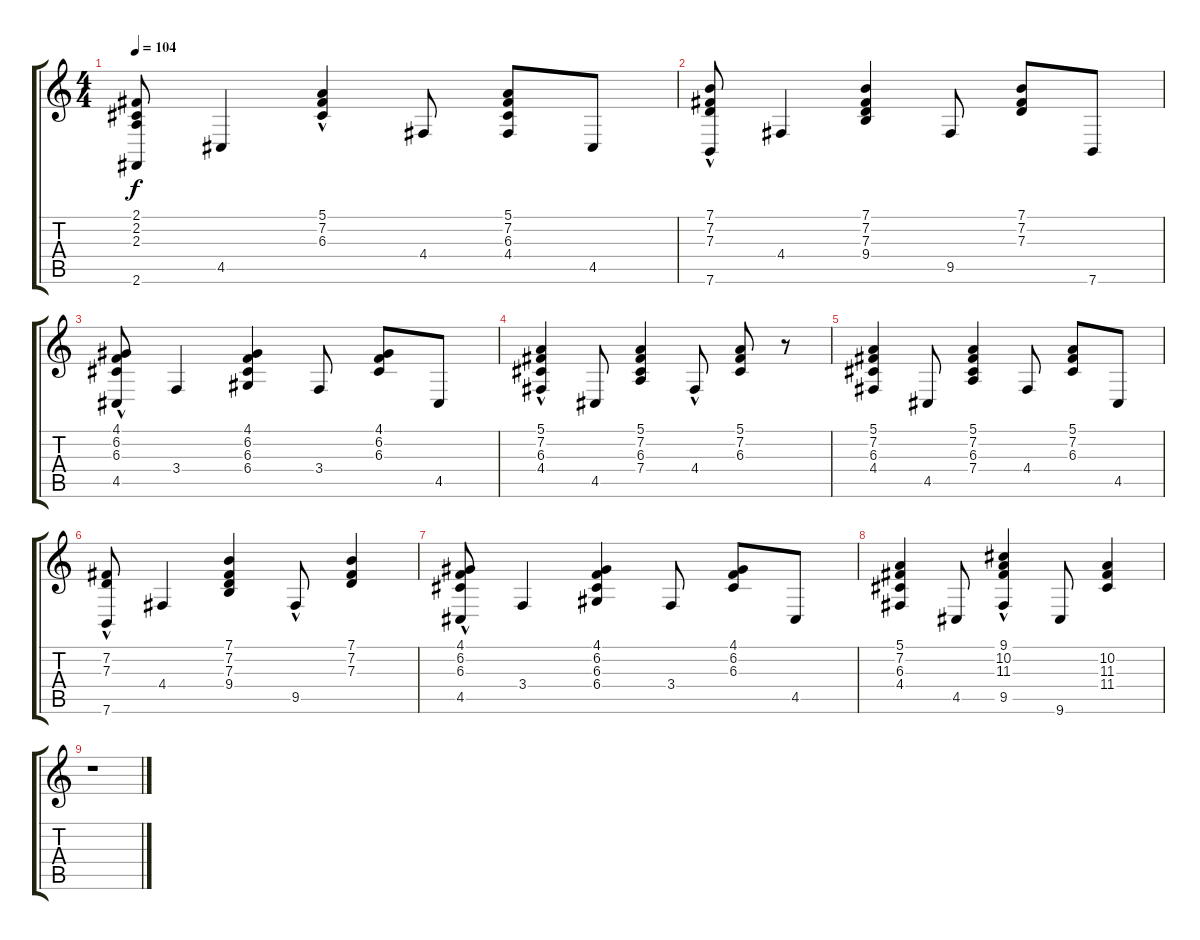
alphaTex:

\track "" {instrument acousticgrandpiano}
\staff {score tabs}
\tuning (E4 B3 G3 D3 A2 E2) {hide}
\ts (4 4)
\tempo 104
\clef g2
\ks c
(2.1 2.2 2.3 2.6).8{dy f} 4.5.4 (5.1 7.2{hac} 6.3).4 4.4.8 (5.1 7.2 6.3 4.4).8 4.5.8 |
(7.1{hac} 7.2{hac} 7.3{hac} 7.6).8 4.4.4 (7.1 7.2 7.3 9.4).4 9.5.8 (7.1 7.2 7.3).8 7.6.8 |
(4.1 6.2 6.3 4.5{hac}).8 3.4.4 (4.1 6.2 6.3 6.4).4 3.4.8 (4.1 6.2 6.3).8 4.5.8 |
(5.1{hac} 7.2{hac} 6.3{hac} 4.4).4 4.5.8 (5.1 7.2 6.3 7.4).4 4.4{hac}.8 (5.1 7.2 6.3).8 r.8 |
(5.1 7.2 6.3 4.4).4 4.5.8 (5.1 7.2 6.3 7.4).4 4.4.8 (5.1 7.2 6.3).8 4.5.8 |
(7.2{hac} 7.3{hac} 7.6).8 4.4.4 (7.1 7.2 7.3 9.4).4 9.5{hac}.8 (7.1 7.2 7.3).4 |
(4.1{hac} 6.2{hac} 6.3{hac} 4.5{hac}).8 3.4.4 (4.1 6.2 6.3 6.4).4 3.4.8 (4.1 6.2 6.3).8 4.5.8 |
(5.1 7.2 6.3 4.4).4 4.5.8 (9.1 10.2 11.3 9.5{hac}).4 9.6.8 (10.2 11.3 11.4).4 |
r.1
